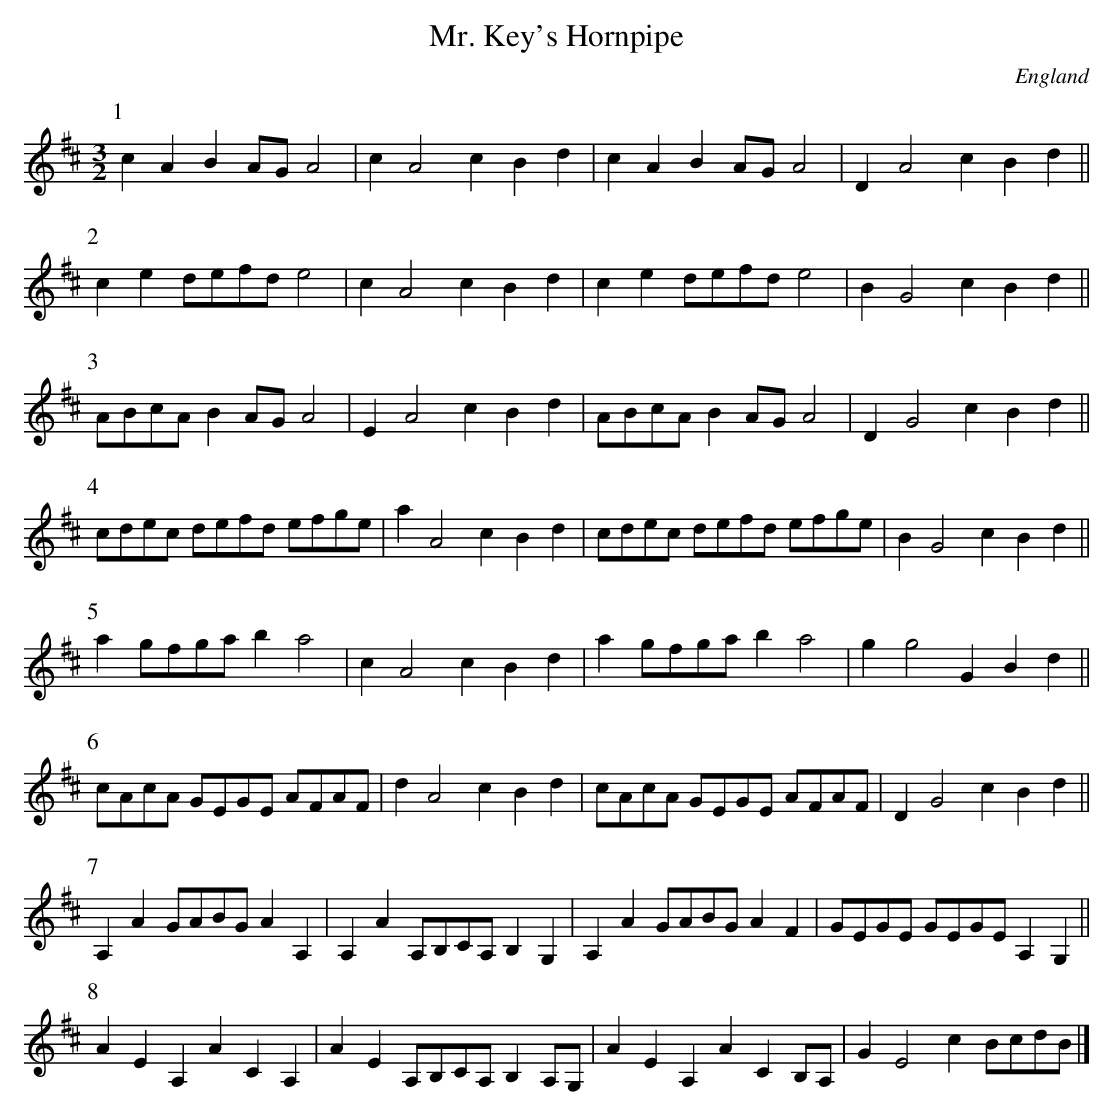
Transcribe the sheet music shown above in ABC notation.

X:1
T:Mr. Key's Hornpipe
L:1/8
M:3/2
O:England
K:D
P:1
c2 A2 B2 AG A4 | c2 A4 c2 B2 d2 | c2 A2 B2 AG A4 | D2 A4 c2 B2 d2 ||
P:2
c2 e2 defd  e4 | c2 A4 c2 B2 d2 | c2 e2 defd  e4 | B2 G4 c2 B2 d2 ||
P:3
ABcA  B2 AG A4 | E2 A4 c2 B2 d2 | ABcA B2 AG  A4 | D2 G4 c2 B2 d2 ||
P:4
cdec  defd efge| a2 A4 c2 B2 d2 | cdec defd efge | B2 G4 c2 B2 d2 ||
P:5
a2 gfga b2 a4  | c2 A4 c2 B2 d2 | a2 gfga b2 a4  | g2 g4 G2 B2 d2 ||
P:6
cAcA GEGE AFAF | d2 A4 c2 B2 d2 | cAcA GEGE AFAF | D2 G4 c2 B2 d2 ||
P:7
A,2 A2 GABG A2 A,2|A,2 A2 A,B,CA, B,2 G,2|A,2 A2 GABG A2 F2| GEGE GEGE A,2 G,2||
P:8
A2 E2 A,2 A2 C2 A,2|A2 E2 A,B,CA, B,2 A,G,|A2 E2 A,2 A2 C2 B,A,|G2 E4 c2 BcdB|]
